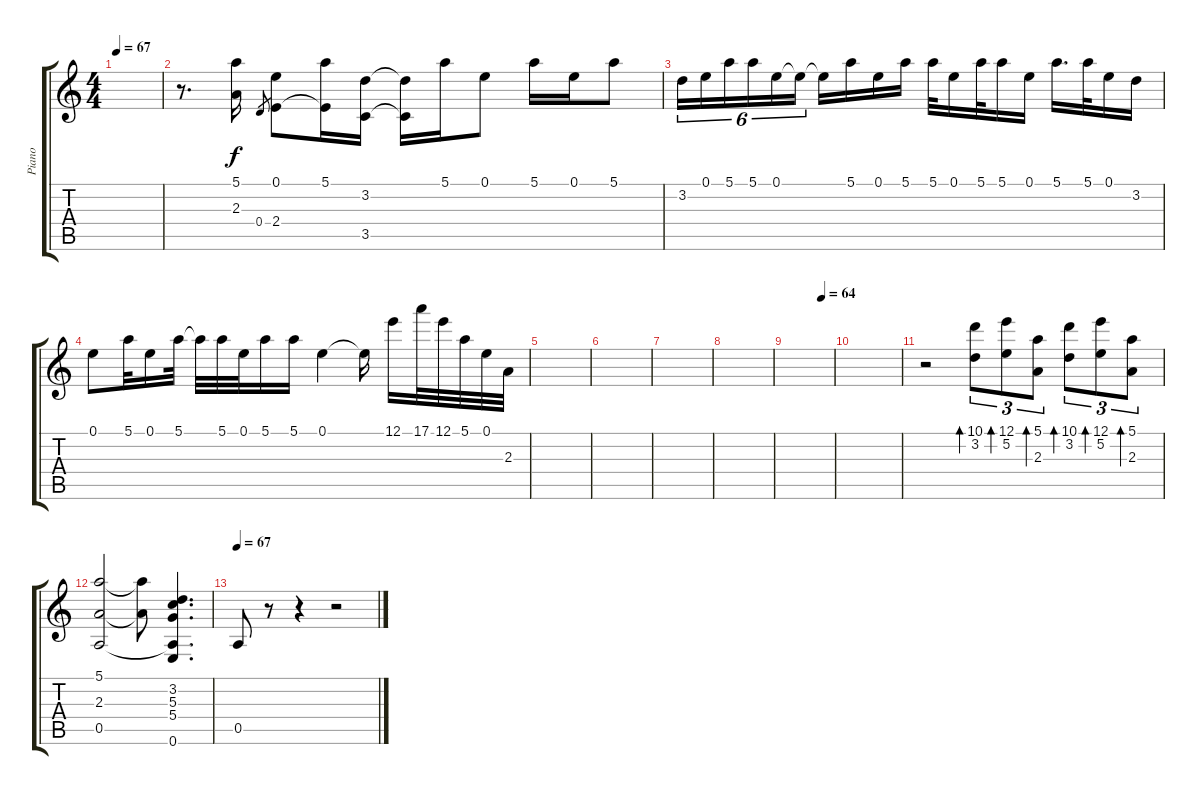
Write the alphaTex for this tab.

\track ("Piano" "Piano") {instrument acousticgrandpiano}
\staff {score tabs}
\tuning (E5 B4 G4 D4 A3 E3) {hide}
\ts (4 4)
\tempo 67
\clef g2
\ks c
|
r.8{d} (5.1 2.3).16 0.4.8{gr} (0.1 2.4).8 (5.1 2.4{t}).16 (3.2 3.5).16 (3.2{t} 3.5{t}).16 5.1.16 0.1.8 5.1.16 0.1.16 5.1.8 |
3.2.16{tu (6 4)} 0.1.16{tu (6 4)} 5.1.16{tu (6 4)} 5.1.16{tu (6 4)} 0.1.16{tu (6 4)} 0.1{t}.16{tu (6 4)} 0.1{t}.16 5.1.16 0.1.16 5.1.16 5.1.32 0.1.16 5.1.32 5.1.16 0.1.16 5.1.16{d} 5.1.32 0.1.16 3.2.16 |
0.1.8 5.1.32 0.1.16 5.1.32 5.1{t}.32 5.1.32 0.1.32 5.1.16 5.1.16 0.1.4 0.1{t}.16 12.1.16 17.1.32 12.1.32 5.1.32 0.1.32 2.3.32 |
|
|
|
|
\tempo (64 0.75)
|
|
r.2 (10.1 3.2).8{tu (3 2) bd 60} (12.1 5.2).8{tu (3 2) bd 60} (5.1 2.3).8{tu (3 2) bd 60} (10.1 3.2).8{tu (3 2) bd 60} (12.1 5.2).8{tu (3 2) bd 60} (5.1 2.3).8{tu (3 2) bd 60} |
(5.1 2.3 0.5).2 (5.1{t} 2.3{t}).8 (3.2 5.3 5.4 0.5{t} 0.6).4{d} |
\tempo 67
0.5.8 r.8 r.4 r.2
